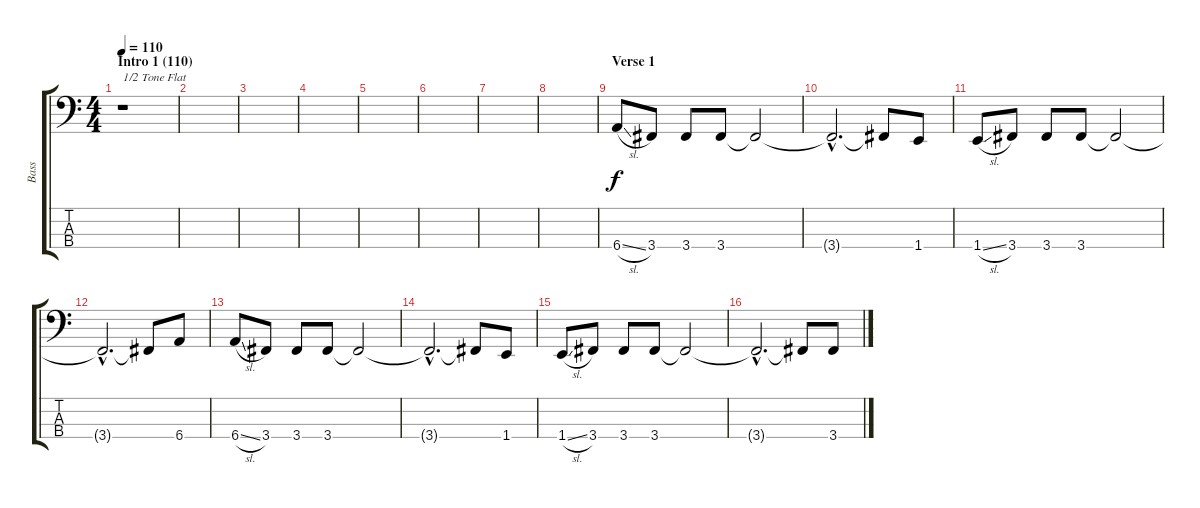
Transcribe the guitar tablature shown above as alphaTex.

\track ("Bass" "Bass") {instrument electricbasspick}
\staff {score tabs}
\tuning (Gb2 Db2 Ab1 Eb1) {hide}
\ts (4 4)
\section ("" "Intro 1 (110)")
\tempo 110
\clef f4
\ks c
r.1{txt "1/2 Tone Flat" dy f instrument electricbasspick} |
|
|
|
|
|
|
|
\section ("" "Verse 1")
6.4{sl}.8 3.4.8 3.4.8 3.4.8 3.4{t}.2 |
3.4{hac t}.2{d} 3.4{t}.8 1.4.8 |
1.4{sl}.8 3.4.8 3.4.8 3.4.8 3.4{t}.2 |
3.4{hac t}.2{d} 3.4{t}.8 6.4.8 |
6.4{sl}.8 3.4.8 3.4.8 3.4.8 3.4{t}.2 |
3.4{hac t}.2{d} 3.4{t}.8 1.4.8 |
1.4{sl}.8 3.4.8 3.4.8 3.4.8 3.4{t}.2 |
3.4{hac t}.2{d} 3.4{t}.8 3.4.8
